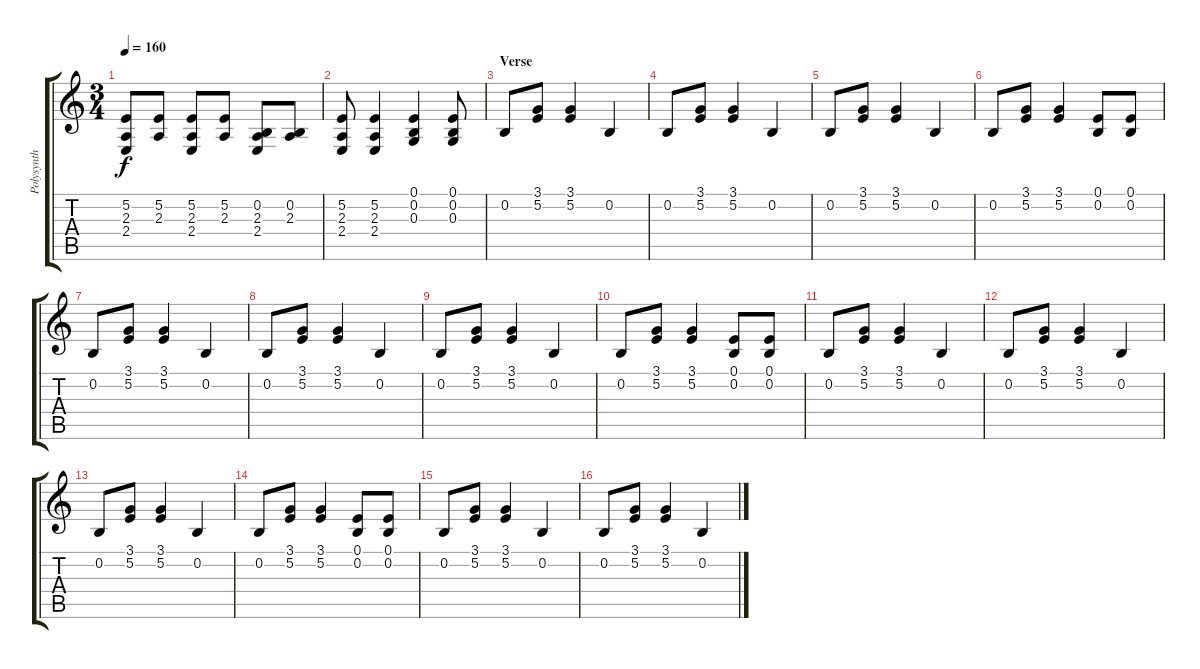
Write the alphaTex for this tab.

\track ("Polysynth w/flanger" "Polysynth ") {instrument pad3polysynth}
\staff {score tabs}
\tuning (E4 B3 G3 D3 A2 E2) {hide}
\ts (3 4)
\tempo 160
\clef g2
\ks c
(5.2 2.3 2.4).8{dy f} (5.2 2.3).8 (5.2 2.3 2.4).8 (5.2 2.3).8 (0.2 2.3 2.4).8 (0.2 2.3).8 |
(5.2 2.3 2.4).8 (5.2 2.3 2.4).4 (0.1 0.2 0.3).4 (0.1 0.2 0.3).8 |
\section ("" "Verse")
0.2.8 (3.1 5.2).8 (3.1 5.2).4 0.2.4 |
0.2.8 (3.1 5.2).8 (3.1 5.2).4 0.2.4 |
0.2.8 (3.1 5.2).8 (3.1 5.2).4 0.2.4 |
0.2.8 (3.1 5.2).8 (3.1 5.2).4 (0.1 0.2).8 (0.1 0.2).8 |
0.2.8 (3.1 5.2).8 (3.1 5.2).4 0.2.4 |
0.2.8 (3.1 5.2).8 (3.1 5.2).4 0.2.4 |
0.2.8 (3.1 5.2).8 (3.1 5.2).4 0.2.4 |
0.2.8 (3.1 5.2).8 (3.1 5.2).4 (0.1 0.2).8 (0.1 0.2).8 |
0.2.8 (3.1 5.2).8 (3.1 5.2).4 0.2.4 |
0.2.8 (3.1 5.2).8 (3.1 5.2).4 0.2.4 |
0.2.8 (3.1 5.2).8 (3.1 5.2).4 0.2.4 |
0.2.8 (3.1 5.2).8 (3.1 5.2).4 (0.1 0.2).8 (0.1 0.2).8 |
0.2.8 (3.1 5.2).8 (3.1 5.2).4 0.2.4 |
0.2.8 (3.1 5.2).8 (3.1 5.2).4 0.2.4
